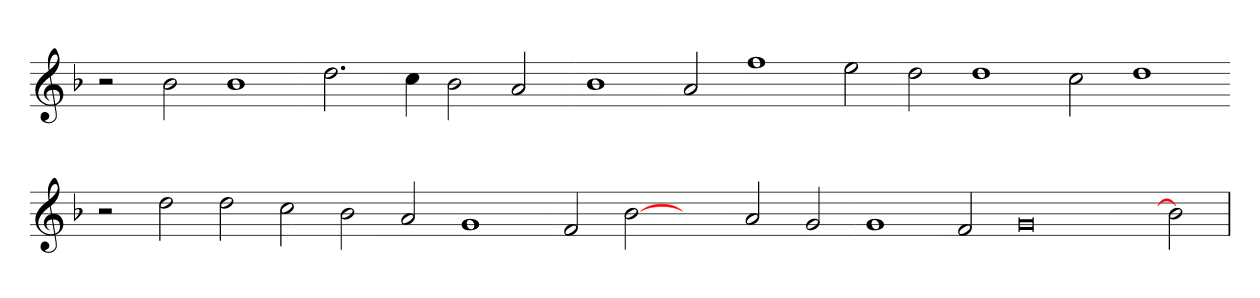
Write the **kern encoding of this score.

**kern
*part1
*staff1
*clefG2
*k[b-]
=
2r
2b-
1b-
2.dd
4cc
2b-
2a
=-
1b-
2a
1ff
2ee
2dd
1dd
2cc
1dd
=-
2r
2dd
2dd
2cc
2b-
2a
1g
=-
2f
[2b-
2ryy
2a
2g
1g
2f
0g
=1-
2b-]
=
*-
